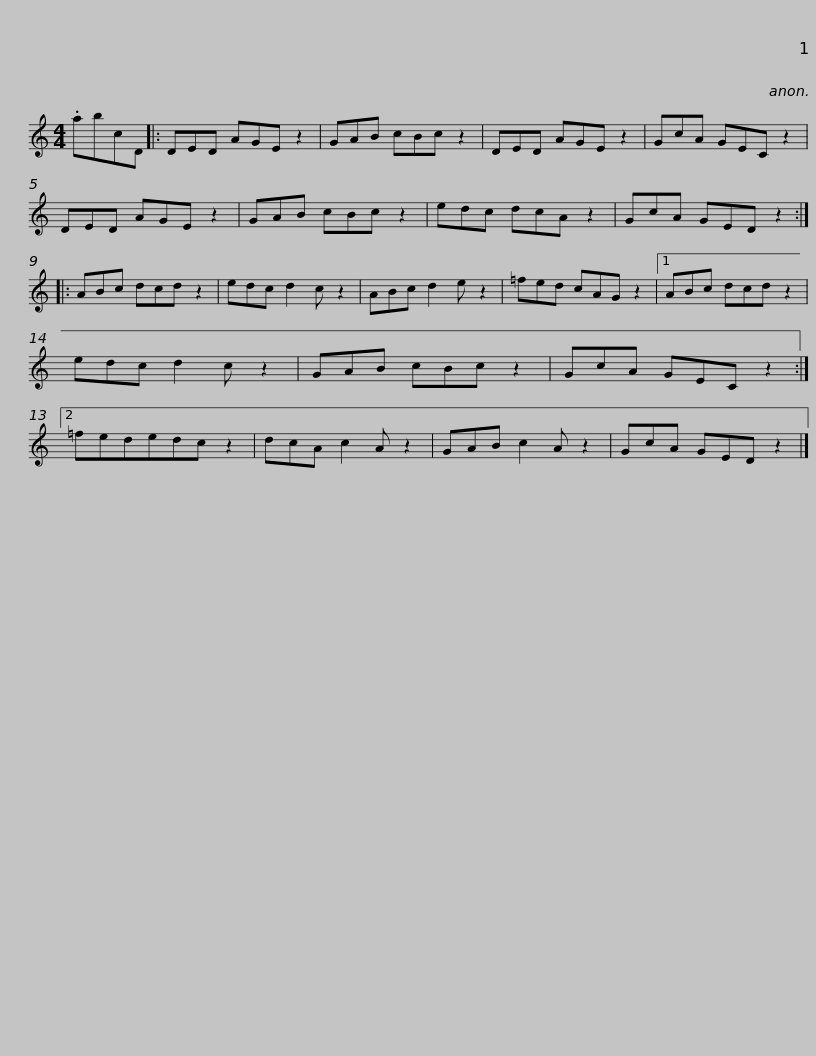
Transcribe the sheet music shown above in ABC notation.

X:1
L:1/8
M:4/4
I:linebreak $
K:C
V:1 treble
V:1
 .abcD |: DED AGE z2 | GAB cBc z2 | DED AGE z2 | GcA GEC z2 | %5
 DED AGE z2 |$ GAB cBc z2 | edc dcA z2 | GcA GED z2 :: ABc dcd z2 | %10
 edc d2 c z2 | ABc d2 e z2 |$ =fed cAG z2 |1 ABc dcd z2 | edc d2 c z2 | %15
 GAB cBc z2 | GcA GEC z2 :|2 =fededc z2 |$ dcA c2 A z2 | GAB c2 A z2 | %20
 GcA GED z2 |] %21
